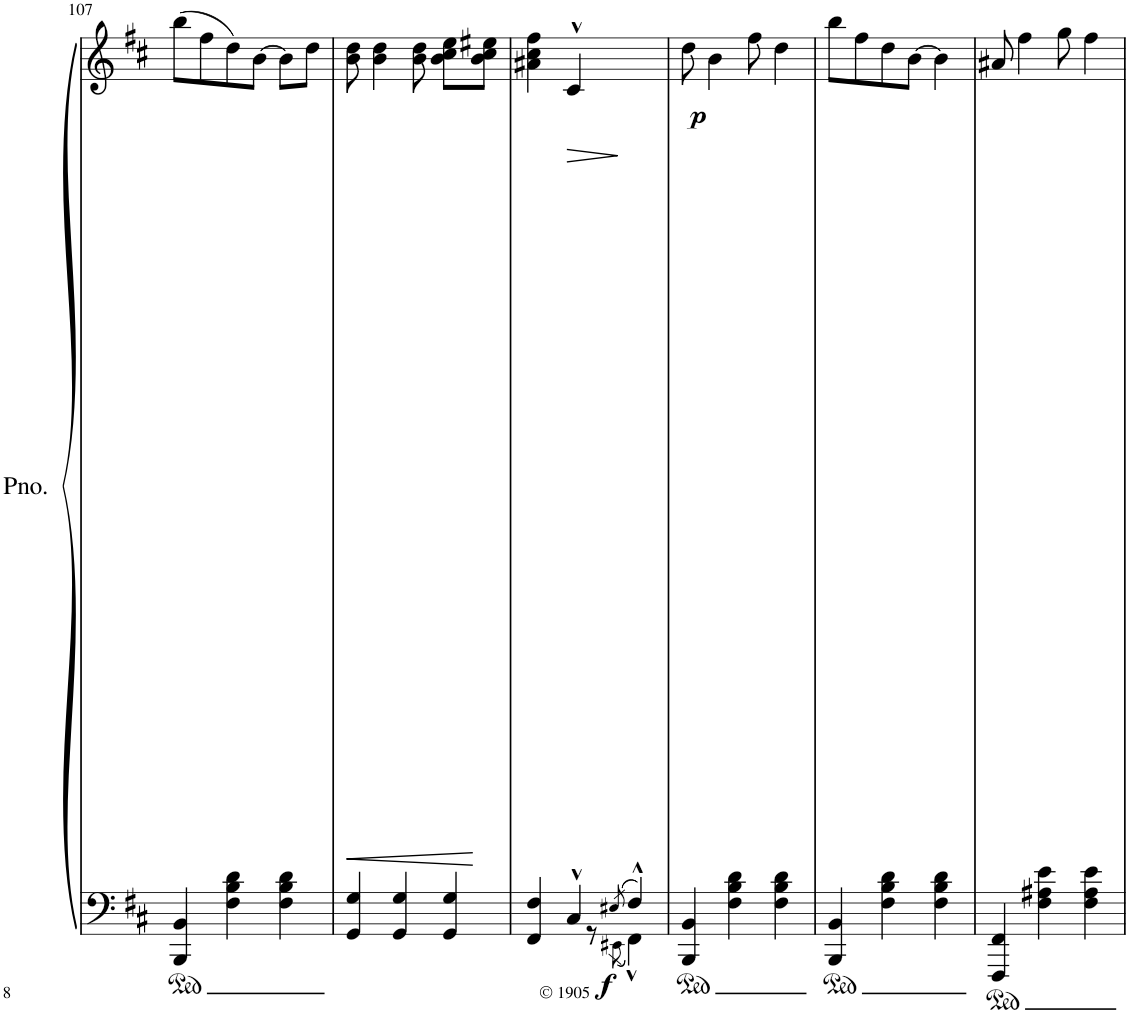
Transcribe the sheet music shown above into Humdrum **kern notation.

**kern	**kern	**dynam
*part1	*part1	*part1
*staff2	*staff1	*staff1/2
*I"Piano	*	*
*I'Pno.	*	*
!!LO:PB:g=z
*clefF4	*clefG2	*
*k[f#c#]	*k[f#c#]	*
*M3/4	*M3/4	*
=107	=107	=107
4BBB/ 4BB/	(8bb\L	.
.	8ff#\	.
4F#\ 4B\ 4d\	8dd\)	.
.	[8b\J	.
4F#\ 4B\ 4d\	8b\L]	.
.	8dd\J	.
=108	=108	=108
!	!	!LO:HP:b
4GG/ 4G/	8b\ 8dd\	<
.	4b\ 4dd\	.
4GG/ 4G/	.	.
.	8b\ 8dd\	.
4GG/ 4G/	8b\ 8cc#\ 8ee\L	.
.	8b\ 8cc#\ 8ee#X\J	[
=109	=109	=109
*^	*	*
*	*^	*	*
!	!	!	!	!LO:DY:b=2
4FF#/ 4F#/	4ryy	8ryy	4a#X\ 4cc#\ 4ff#\	f
.	.	8ryy	.	.
!	!	!	!	!LO:HP:b
4C#^^/	4ryy	8ryy	4c#^^/	>
.	.	8r	.	.
8qE#X/	8qEE#X\	.	.	.
4F#^^/	4FF#^^\	4ryy	4ryy	]
=110	=110	=110	=110	=110
!	!	!	!	!LO:DY:b
*v	*v	*v	*	*
4BBB/ 4BB/	8dd\	p
.	4b\	.
4F#\ 4B\ 4d\	.	.
.	8ff#\	.
4F#\ 4B\ 4d\	4dd\	.
=111	=111	=111
4BBB/ 4BB/	8bb\L	.
.	8ff#\	.
4F#\ 4B\ 4d\	8dd\	.
.	[8b\J	.
4F#\ 4B\ 4d\	4b\]	.
=112	=112	=112
4FFF#/ 4FF#/	8a#X/	.
.	4ff#\	.
4F#\ 4A#X\ 4e\	.	.
.	8gg\	.
4F#\ 4A#\ 4e\	4ff#\	.
=	=	=
*-	*-	*-
